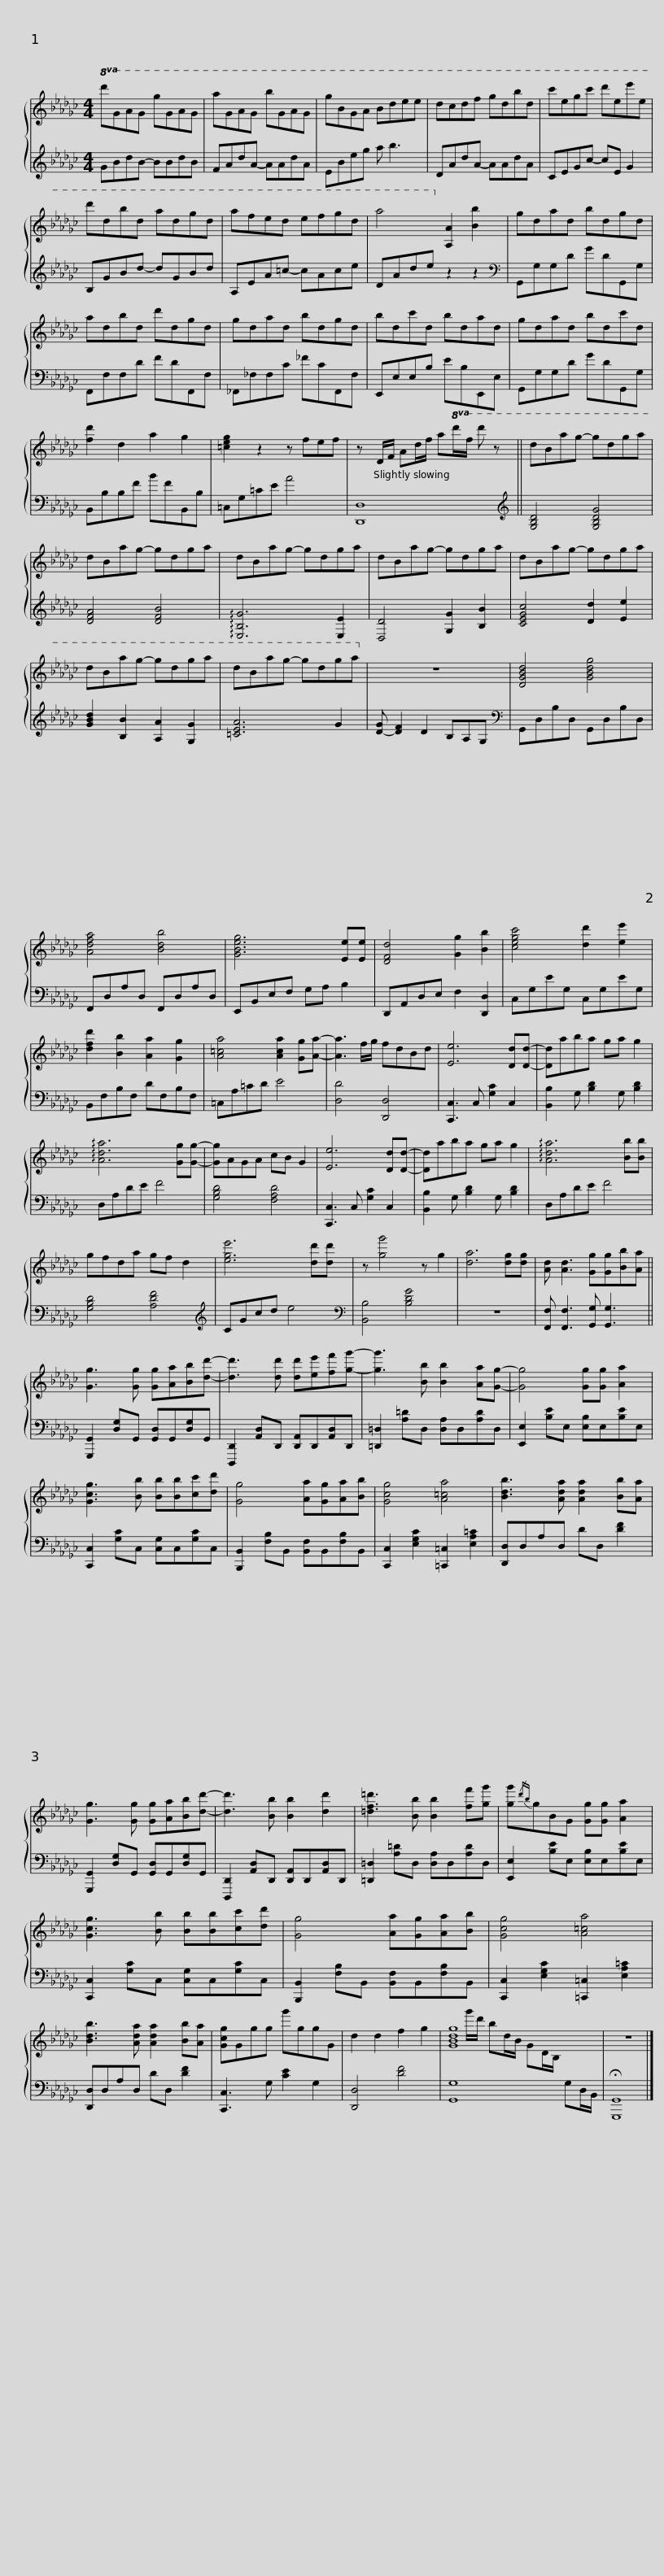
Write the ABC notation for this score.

X:1
%%score { ( 1 3 ) | ( 2 4 ) }
L:1/8
M:4/4
I:linebreak $
K:Gb
V:1 treble
V:3 treble
V:2 treble
V:4 treble
V:1
!8va(! d'gag g'gag | a'gag b'gag | g'bga bd'e'e' | d'c'd'f' g'd'b'd' | c''e'g'c'' d''e'e''e' |$ %5
 d''d'b'd' a'd'g'd' | a'f'e'd' e'f'g'd' | a'4!8va)! [Aa]2 [Bb]2 | gdad bdgd |$ adbd d'dgd | %10
 gdad bdgd | bdc'd bdad | gdad bdc'd |$ [fd']2 d2 a2 g2 | [=ceg]2 z2 z fef | %15
 z D/F/ Ad/f/ a!8va(!d'/f'/ d'' z || d'ba'g'- g'd'g'a' |$ d'ba'g'- g'd'g'a' | d'ba'g'- g'd'g'a' | d'ba'g'- g'd'g'a' | %20
 d'ba'g'- g'd'g'a' | d'ba'g'- g'd'g'a' |$ d'ba'g'- g'd'g'a'!8va)! | z8 | [DGBd]4 [GBdg]4 | %25
 [Adfa]4 [Bdb]4 | [GBeg]6 [Ee][Ee] |$ [DFd]4 [Gg]2 [Bb]2 | [cegc']4 [dd']2 [ee']2 | [dfd']2 [Bb]2 [Aa]2 [Gg]2 | %30
 [A=ca]4 [Aca]2 [Gg][Aa]- | [Aa]3 f/g/ fdBd |$ [Ee]6 [Dd][Dd]- | [Dd]aba ga g2 | !arpeggio![Ada]6 [Gg][Gg]- | %35
 [Gg]AGA cB G2 | [Ee]6 [Dd][Dd]- |$ [Dd]aba ga g2 | !arpeggio![Ada]6 [Bb][Bb] | gfda gf d2 | %40
 [ege']6 [dd'][dd'] | z [gg']4 z g2 | [da]6 [dg][dg] |$ [Ad] [Ad]3 [Gg][Gg][Bb][Aa] || [Gg]3 [Gg] [Gg][Aa][Bb][dd']- | %45
 [dd']3 [dd'] [dd'][ee'][ff'][gg']- | [gg']3 [Bb] [Bb]2 [Aa][Gg]- | [Gg]4 [Gg][Gg] [Aa]2 |$ [Gcg]3 [Bb] [Bb][Bb][cc'][dd'] | [Gg]4 [Aa][Gg][Aa][Bb] | %50
 [Gcg]4 [A=ca]4 | [Bdb]3 [Ada] [Ada]2 [Bb][Aa] | [Gg]3 [Gg] [Gg][Aa][Bb][dd']- |$ [dd']3 [Bb] [Bb]2 [dd']2 | [=df=d']3 [Bb] [Bb]2 [ff'][gg'] | %55
 [gg']{/d'b}gBG [Gg][Gg] [Aa]2 | [Gcg]3 [Bb] [Bb][Bb][cc'][dd'] |$ [Gg]4 [Aa][Gg][Aa][Bb] | [Gcg]4 [A=ca]4 | [Bdb]3 [Ada] [Ada]2 [Bb][Aa] | %60
 [Gcg]Ggg g'ggG | d2 d2 f2 g2 |$ [GBdg]8 | z8 |] %64
V:2
 GBdB- BBdB | FAdA- AAdA | EBeg a b3 | DAdA- AAdA | CEGc- cE G2 |$ %5
 B,GBd- dGBd | A,EA=c- cAce | DAde z2 z2 |[K:bass] G,,G,G,D GDG,,G, |$ F,,F,F,D FDF,,F, | %10
 _F,,_F,F,C _FCF,,F, | E,,E,E,B, EB,E,,E, | G,,G,G,D GDG,,G, |$ B,,B,B,F BFB,,B, | =C,G,=CE A4 | %15
 [D,,D,]8 ||[K:treble] [G,B,D]4 [G,B,DG]4 |$ [DFA]4 [DFB]4 | !arpeggio![E,B,G]6 [E,E]2 | [D,D]4 [G,G]2 [B,B]2 | %20
 [CEGc]4 [Dd]2 [Ee]2 | [GBd]2 [B,B]2 [A,A]2 [G,G]2 |$ [=CEA]6 G2 | [D-G] [DF]2 D2 B,A,G, |[K:bass] G,,D,B,D, G,,D,B,D, | %25
 F,,D,A,D, F,,D,A,D, | E,,B,,E,F, G,A, B,2 |$ D,,A,,D,E, F,2 [D,,D,]2 | C,G,EG, C,G,EG, | B,,F,B,F, DF,B,F, | %30
 =C,A,=CD E4 | [D,D]4 [D,,D,]4 |$ [C,,C,]3 C, [G,C]2 C,2 | [B,,B,]2 G, [B,D]2 G, [B,D]2 | D,A,DE F4 | %35
 [G,B,D]4 [F,A,D]4 | [C,,C,]3 C, [G,C]2 C,2 |$ [B,,B,]2 G, [B,D]2 G, [B,D]2 | D,A,DE F4 | [G,B,D]4 [A,DF]4 | %40
[K:treble] CGcd e4 |[K:bass] [B,,B,]4 [B,DG]4 | z8 |$ [F,,F,] [F,,F,]3 [G,,G,] [G,,G,]3 || [G,,,G,,]2 [D,G,]G,, [G,,D,]G,,[D,G,]G,, | %45
 [D,,,D,,]2 [A,,D,]D,, [D,,A,,]D,,[A,,D,]D,, | [=D,,=D,]2 [A,=D]D, [D,A,]D,[A,D]D, | [E,,E,]2 [B,E]E, [E,B,]E,[B,E]E, |$ [C,,C,]2 [G,C]C, [C,G,]C,[G,C]C, | [B,,,B,,]2 [F,B,]B,, [B,,F,]B,,[F,B,]B,, | %50
 [C,,C,]2 [E,G,C]2 [=C,,=C,]2 [E,A,=C]2 | [D,,D,]D,A,D, DD, [DF]2 | [G,,,G,,]2 [D,G,]G,, [G,,D,]G,,[D,G,]G,, |$ [D,,,D,,]2 [A,,D,]D,, [D,,A,,]D,,[A,,D,]D,, | [=D,,=D,]2 [A,=D]D, [D,A,]D,[A,D]D, | %55
 [E,,E,]2 [B,E]E, [E,B,]E,[B,E]E, | [C,,C,]2 [G,C]C, [C,G,]C,[G,C]C, |$ [B,,,B,,]2 [F,B,]B,, [B,,F,]B,,[F,B,]B,, | [C,,C,]2 [E,G,C]2 [=C,,=C,]2 [E,A,=C]2 | [D,,D,]D,A,D, DD, [DF]2 | %60
 [C,,C,]3 G, [CE]2 G,2 | [D,,D,]4 [DF]4 |$ [G,,G,]8 | !fermata![G,,,G,,]8 |] %64
V:3
!8va(! x8 | x8 | x8 | x8 | x8 |$ %5
 x8 | x8 | x4!8va)! x4 | x8 |$ x8 | %10
 x8 | x8 | x8 |$ x8 | x8 | %15
 x5!8va(! x3 || x8 |$ x8 | x8 | x8 | %20
 x8 | x8 |$ x8!8va)! | x8 | x8 | %25
 x8 | x8 |$ x8 | x8 | x8 | %30
 x8 | x8 |$ x8 | x8 | x8 | %35
 x8 | x8 |$ x8 | x8 | x8 | %40
 x8 | x8 | x8 |$ x8 || x8 | %45
 x8 | x8 | x8 |$ x8 | x8 | %50
 x8 | x8 | x8 |$ x8 | x8 | %55
 x8 | x8 |$ x8 | x8 | x8 | %60
 x8 | x8 |$ x g'/d'/ bd/B/ GD/B,/ x2 | x8 |] %64
V:4
 x8 | x8 | x8 | x8 | x8 |$ %5
 x8 | x8 | x8 |[K:bass] x8 |$ x8 | %10
 x8 | x8 | x8 |$ x8 | x8 | %15
 x8 ||[K:treble] x8 |$ x8 | x8 | x8 | %20
 x8 | x8 |$ x8 | x8 |[K:bass] x8 | %25
 x8 | x8 |$ x8 | x8 | x8 | %30
 x8 | x8 |$ x8 | x8 | x8 | %35
 x8 | x8 |$ x8 | x8 | x8 | %40
[K:treble] x8 |[K:bass] x8 | x8 |$ x8 || x8 | %45
 x8 | x8 | x8 |$ x8 | x8 | %50
 x8 | x8 | x8 |$ x8 | x8 | %55
 x8 | x8 |$ x8 | x8 | x8 | %60
 x8 | x8 |$ x6 G,D,/B,,/ | x8 |] %64
